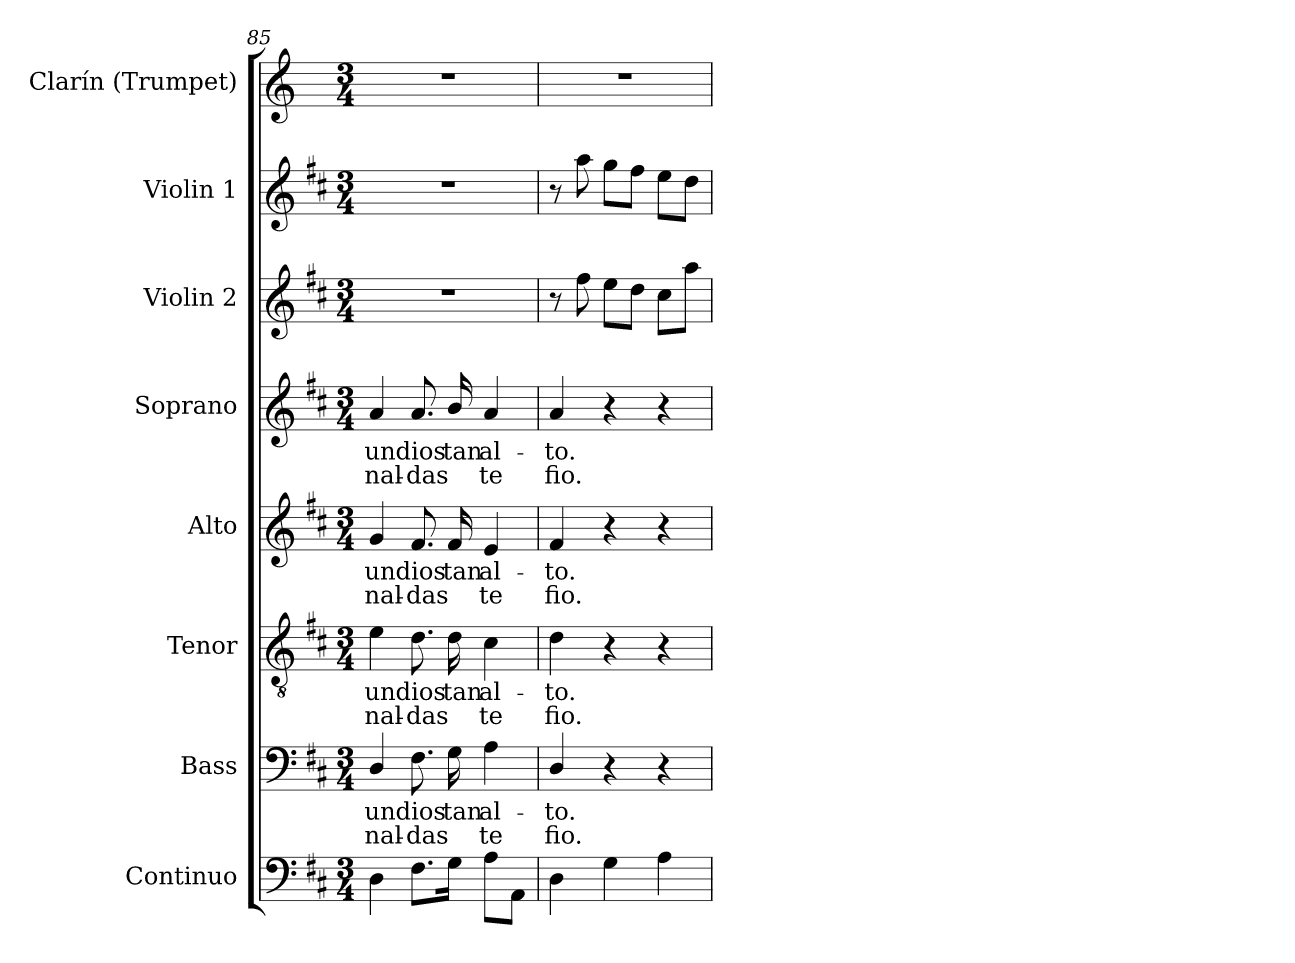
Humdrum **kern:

**kern	**kern	**text	**text	**kern	**text	**text	**kern	**text	**text	**kern	**text	**text	**kern	**kern	**kern
*part8	*part7	*part7	*part7	*part6	*part6	*part6	*part5	*part5	*part5	*part4	*part4	*part4	*part3	*part2	*part1
*staff8	*staff7	*staff7	*staff7	*staff6	*staff6	*staff6	*staff5	*staff5	*staff5	*staff4	*staff4	*staff4	*staff3	*staff2	*staff1
*I"Continuo	*I"Bass	*	*	*I"Tenor	*	*	*I"Alto	*	*	*I"Soprano	*	*	*I"Violin 2	*I"Violin 1	*I"Clarín (Trumpet)
*I'Cont.	*I'B.	*	*	*I'T.	*	*	*I'A.	*	*	*I'S.	*	*	*I'Vln. 2	*I'Vln. 1	*I'Tpt.
*clefF4	*clefF4	*	*	*clefGv2	*	*	*clefG2	*	*	*clefG2	*	*	*clefG2	*clefG2	*clefG2
*	*	*	*	*ITrd7c12	*	*	*	*	*	*	*	*	*	*	*ITrd-1c-2
*k[f#c#]	*k[f#c#]	*	*	*k[f#c#]	*	*	*k[f#c#]	*	*	*k[f#c#]	*	*	*k[f#c#]	*k[f#c#]	*k[f#c#]
*D:	*D:	*	*	*D:	*	*	*D:	*	*	*D:	*	*	*D:	*D:	*D:
*M3/4	*M3/4	*	*	*M3/4	*	*	*M3/4	*	*	*M3/4	*	*	*M3/4	*M3/4	*M3/4
=85	=85	=85	=85	=85	=85	=85	=85	=85	=85	=85	=85	=85	=85	=85	=85
!	!	!LO:LY:b:color=#000000	!LO:LY:b:color=#000000	!	!	!	!	!	!	!	!	!	!	!	!
!	!	!	!	!	!LO:LY:b:color=#000000	!LO:LY:b:color=#000000	!	!	!	!	!	!	!	!	!
!	!	!	!	!	!	!	!	!LO:LY:b:color=#000000	!LO:LY:b:color=#000000	!	!	!	!	!	!
!	!	!	!	!	!	!	!	!	!	!	!LO:LY:b:color=#000000	!LO:LY:b:color=#000000	!LO:N:vis=1	!LO:N:vis=1	!LO:N:vis=1
*	*	*	*	*	*	*	*	*	*	*^	*	*	*	*	*
4Di\	4Di/	un	-nal-	4Ei\	un	-nal-	4gi/	un	-nal-	4ai/	4ryy	un	-nal-	2.r	2.r	2.r
!	!	!LO:LY:b:color=#000000	!LO:LY:b:color=#000000	!	!	!	!	!	!	!	!	!	!	!	!	!
!	!	!	!	!	!LO:LY:b:color=#000000	!LO:LY:b:color=#000000	!	!	!	!	!	!	!	!	!	!
!	!	!	!	!	!	!	!	!LO:LY:b:color=#000000	!LO:LY:b:color=#000000	!	!	!	!	!	!	!
!	!	!	!	!	!	!	!	!	!	!	!	!LO:LY:b:color=#000000	!LO:LY:b:color=#000000	!	!	!
8.F#i\L	8.F#i\	dios	-das	8.Di\	dios	-das	8.f#i/	dios	-das	8.ai/	8.ryy	dios	-das	.	.	.
!	!	!LO:LY:b:color=#000000	!	!	!	!	!	!	!	!	!	!	!	!	!	!
!	!	!	!	!	!LO:LY:b:color=#000000	!	!	!	!	!	!	!	!	!	!	!
!	!	!	!	!	!	!	!	!LO:LY:b:color=#000000	!	!	!	!	!	!	!	!
!	!	!	!	!	!	!	!	!	!	!	!	!LO:LY:b:color=#000000	!	!	!	!
16Gi\Jk	16Gi\	tan	.	16Di\	tan	.	16f#i/	tan	.	16bi/	16ryy	tan	.	.	.	.
!	!	!LO:LY:b:color=#000000	!LO:LY:b:color=#000000	!	!	!	!	!	!	!	!	!	!	!	!	!
!	!	!	!	!	!LO:LY:b:color=#000000	!LO:LY:b:color=#000000	!	!	!	!	!	!	!	!	!	!
!	!	!	!	!	!	!	!	!LO:LY:b:color=#000000	!LO:LY:b:color=#000000	!	!	!	!	!	!	!
!	!	!	!	!	!	!	!	!	!	!	!	!LO:LY:b:color=#000000	!LO:LY:b:color=#000000	!	!	!
8Ai\L	4Ai\	al-	te	4C#i\	al-	te	4ei/	al-	te	4ai/	4ryy	al-	te	.	.	.
8AAi\J	.	.	.	.	.	.	.	.	.	.	.	.	.	.	.	.
*	*	*	*	*	*	*	*	*	*	*v	*v	*	*	*	*	*
=86	=86	=86	=86	=86	=86	=86	=86	=86	=86	=86	=86	=86	=86	=86	=86
!	!	!LO:LY:b:color=#000000	!LO:LY:b:color=#000000	!	!	!	!	!	!	!	!	!	!	!	!
!	!	!	!	!	!LO:LY:b:color=#000000	!LO:LY:b:color=#000000	!	!	!	!	!	!	!	!	!
!	!	!	!	!	!	!	!	!LO:LY:b:color=#000000	!LO:LY:b:color=#000000	!	!	!	!	!	!
!	!	!	!	!	!	!	!	!	!	!	!LO:LY:b:color=#000000	!LO:LY:b:color=#000000	!	!	!LO:N:vis=1
4Di\	4Di/	-to.	fio.	4Di\	-to.	fio.	4f#i/	-to.	fio.	4ai/	-to.	fio.	8r	8r	2.r
.	.	.	.	.	.	.	.	.	.	.	.	.	8ff#i\	8aai\	.
4Gi\	4r	.	.	4r	.	.	4r	.	.	4r	.	.	8eei\L	8ggi\L	.
.	.	.	.	.	.	.	.	.	.	.	.	.	8ddi\J	8ff#i\J	.
4Ai\	4r	.	.	4r	.	.	4r	.	.	4r	.	.	8cc#i\L	8eei\L	.
.	.	.	.	.	.	.	.	.	.	.	.	.	8aai\J	8ddi\J	.
=	=	=	=	=	=	=	=	=	=	=	=	=	=	=	=
*-	*-	*-	*-	*-	*-	*-	*-	*-	*-	*-	*-	*-	*-	*-	*-
